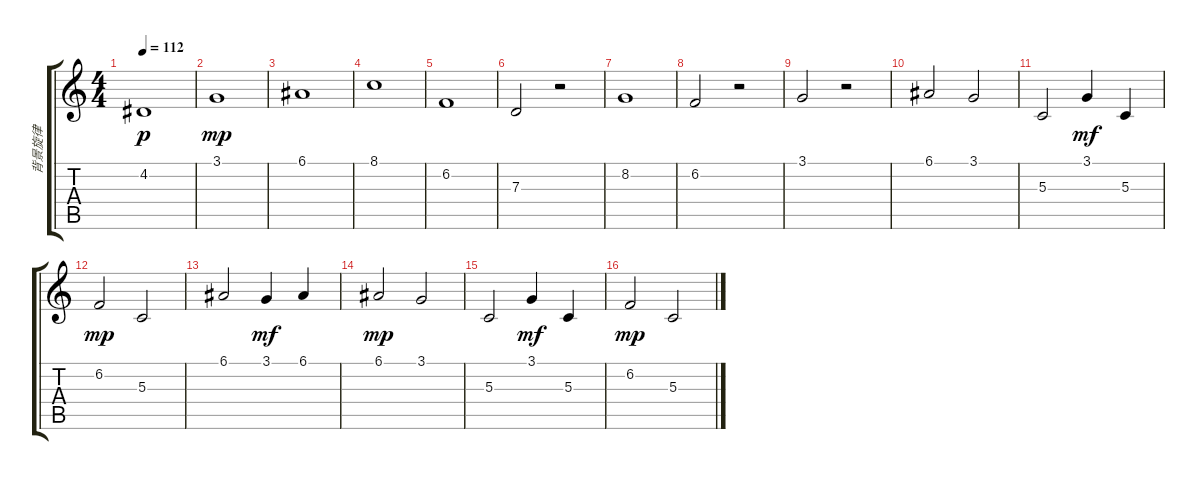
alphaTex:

\track ("背景旋律" "背景旋律") {instrument tremolostrings}
\staff {score tabs}
\tuning (E4 B3 G3 D3 A2 E2) {hide}
\ts (4 4)
\tempo 112
\clef g2
\ks c
4.2.1{dy p} |
3.1.1{dy mp} |
6.1.1 |
8.1.1 |
6.2.1 |
7.3.2 r.2 |
8.2.1 |
6.2.2 r.2 |
3.1.2 r.2 |
6.1.2 3.1.2 |
5.3.2 3.1.4{dy mf} 5.3.4 |
6.2.2{dy mp} 5.3.2 |
6.1.2 3.1.4{dy mf} 6.1.4 |
6.1.2{dy mp} 3.1.2 |
5.3.2 3.1.4{dy mf} 5.3.4 |
6.2.2{dy mp} 5.3.2
